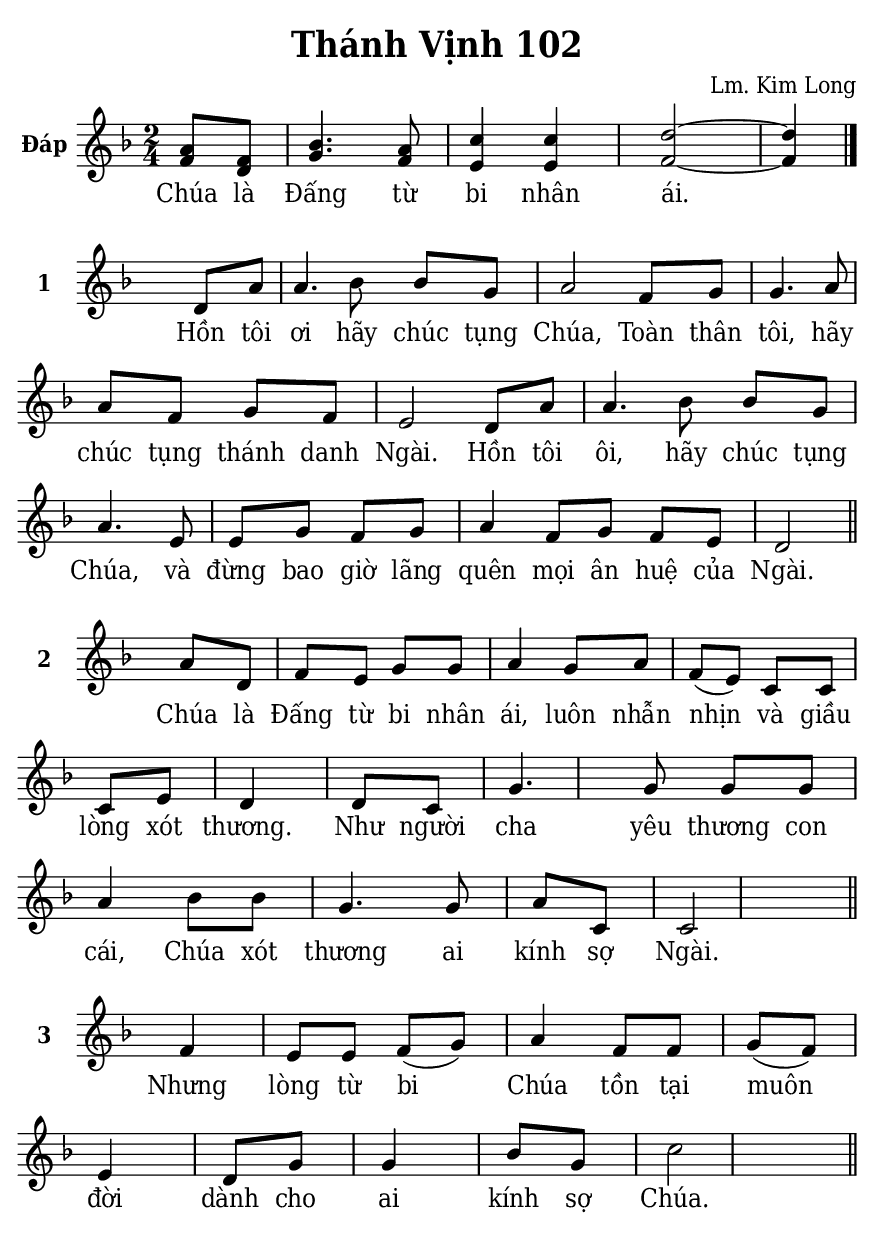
% Cài đặt chung
\version "2.22.1"
\include "english.ly"

\header {
  title = "Thánh Vịnh 102"
  composer = "Lm. Kim Long"
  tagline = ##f
}

% Nhạc
nhacMauMot = \relative c'' {
  \key f \major
  \time 2/4
  \partial 4
  <<
    {
      a8 f |
      bf4. a8 |
      c4 c |
      d2 ~ |
      d4 \bar "|."
    }
    {
      f,8 d |
      g4. f8 |
      e4 e |
      f2 ~ |
      f4
    }
  >>
}

nhacMauHai = \relative c' {
  \override Staff.TimeSignature.break-visibility = #all-invisible
  \key f \major
  \time 23/4
  \partial 4 d8 a' \bar "|"
  a4. bf8 bf g \bar "|"
  a2 f8 g \bar "|"
  g4. a8 \bar "|"
  a f g f \bar "|"
  e2 d8 a' \bar "|"
  a4. bf8 bf g \bar "|"
  a4. e8 \bar "|"
  e g f g \bar "|"
  a4 f8 g f e \bar "|"
  d2 \bar "||"
}

nhacMauBa = \relative c'' {
  \override Staff.TimeSignature.break-visibility = #all-invisible
  \key f \major
  \time 2/4
  \partial 4 a8 d, \bar "|"
  f e g g \bar "|"
  a4 g8 a \bar "|"
  f (e) c c c e \bar "|"
  d4 d8 c \bar "|"
  g'4. g8 g g \bar "|"
  a4 bf8 bf \bar "|"
  g4. g8 a c, \bar "|"
  c2 \bar "||"
}

nhacMauBon = \relative c' {
  \override Staff.TimeSignature.break-visibility = #all-invisible
  \key f \major
  \time 2/4
  \partial 4 f4 \bar "|"
  e8 e f (g) \bar "|"
  a4 f8 f g (f) \bar "|"
  e4 d8 g \bar "|"
  g4 bf8 g \bar "|"
  c2 \bar "||"
}

% Lời
loiMauMot = \lyricmode {
  Chúa là Đấng từ bi nhân ái.
}

loiMauHai = \lyricmode {
  Hồn tôi ơi hãy chúc tụng Chúa,
  Toàn thân tôi, hãy chúc tụng thánh danh Ngài.
  Hồn tôi ôi, hãy chúc tụng Chúa,
  và đừng bao giờ lãng quên mọi ân huệ của Ngài.
}

loiMauBa = \lyricmode {
  Chúa là Đấng từ bi nhân ái,
  luôn nhẫn nhịn và giầu lòng xót thương.
  Như người cha yêu thương con cái,
  Chúa xót thương ai kính sợ Ngài.
}

loiMauBon = \lyricmode {
  Nhưng lòng từ bi Chúa tồn tại muôn đời
  dành cho ai kính sợ Chúa.
}

% Dàn trang
\paper {
  #(set-paper-size "a5")
  top-margin = 3\mm
  bottom-margin = 3\mm
  left-margin = 3\mm
  right-margin = 3\mm
  indent = #0
  #(define fonts
	 (make-pango-font-tree "Deja Vu Serif Condensed"
	 		       "Deja Vu Serif Condensed"
			       "Deja Vu Serif Condensed"
			       (/ 20 20)))
  print-page-number = ##f
}

\score {
  <<
    \new Staff \with {
      instrumentName = \markup { \bold "Đáp" }} <<
        \clef treble
        \new Voice = beSop {
          \nhacMauMot
        }
      \new Lyrics \lyricsto beSop \loiMauMot
    >>
  >>
  \layout {
    indent = 10
    \override Lyrics.LyricSpace.minimum-distance = #1.5
    \override Score.BarNumber.break-visibility = ##(#f #f #f)
    \override Score.SpacingSpanner.uniform-stretching = ##t
    ragged-last = ##f
  }
}

\score {
  <<
    \new Staff \with {
      instrumentName = \markup { \bold "1" }} <<
        \clef treble
        \new Voice = beSop {
          \nhacMauHai
        }
      \new Lyrics \lyricsto beSop \loiMauHai
    >>
  >>
  \layout {
    indent = 10
    \override Staff.TimeSignature.transparent = ##t
    \override Lyrics.LyricSpace.minimum-distance = #1.5
    \override Score.BarNumber.break-visibility = ##(#f #f #f)
    \override Score.SpacingSpanner.uniform-stretching = ##t
    ragged-last = ##f
  }
}

\score {
  <<
    \new Staff \with {
      instrumentName = \markup { \bold "2" }} <<
        \clef treble
        \new Voice = beSop {
          \nhacMauBa
        }
      \new Lyrics \lyricsto beSop \loiMauBa
    >>
  >>
  \layout {
    indent = 10
    \override Staff.TimeSignature.transparent = ##t
    \override Lyrics.LyricSpace.minimum-distance = #1.5
    \override Score.BarNumber.break-visibility = ##(#f #f #f)
    \override Score.SpacingSpanner.uniform-stretching = ##t
    ragged-last = ##f
  }
}

\score {
  <<
    \new Staff \with {
      instrumentName = \markup { \bold "3" }} <<
        \clef treble
        \new Voice = beSop {
          \nhacMauBon
        }
      \new Lyrics \lyricsto beSop \loiMauBon
    >>
  >>
  \layout {
    indent = 10
    \override Staff.TimeSignature.transparent = ##t
    \override Lyrics.LyricSpace.minimum-distance = #1.5
    \override Score.BarNumber.break-visibility = ##(#f #f #f)
    \override Score.SpacingSpanner.uniform-stretching = ##t
    ragged-last = ##f
  }
}
